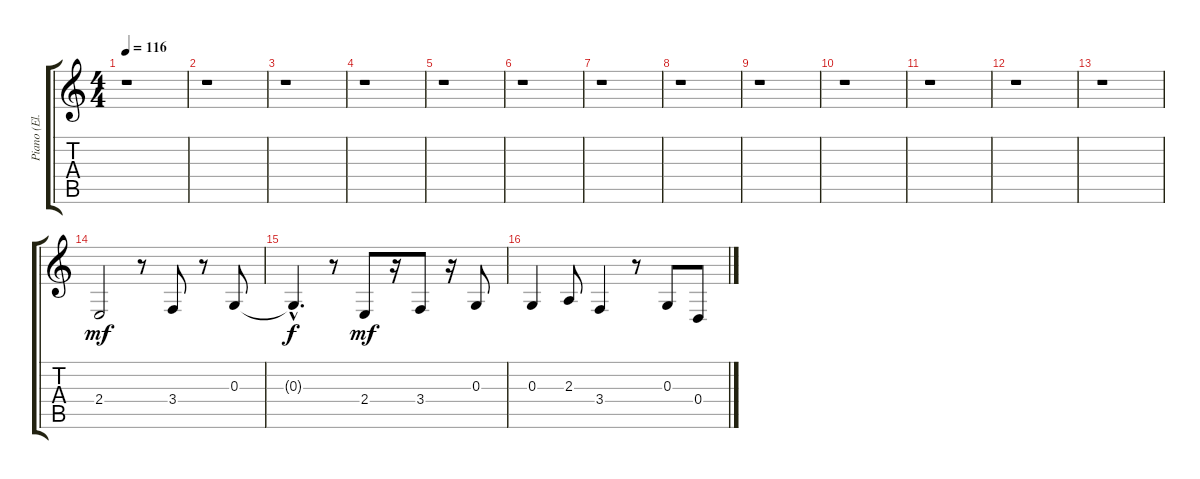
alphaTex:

\track ("Piano (El. Grand)   " "Piano (El.") {instrument electricgrandpiano}
\staff {score tabs}
\tuning (E4 B3 G3 D3 A2 E2) {hide}
\ts (4 4)
\tempo 116
\clef g2
\ks c
r.1{dy f} |
r.1 |
r.1 |
r.1 |
r.1 |
r.1 |
r.1 |
r.1 |
r.1 |
r.1 |
r.1 |
r.1 |
r.1 |
2.4.2{dy mf volume 16} r.8 3.4.8 r.8 0.3.8 |
0.3{hac t}.4{d dy f} r.8 2.4.8{dy mf} r.16 3.4.8 r.16 0.3.8 |
0.3.4 2.3.8 3.4.4 r.8 0.3.8 0.4.8
